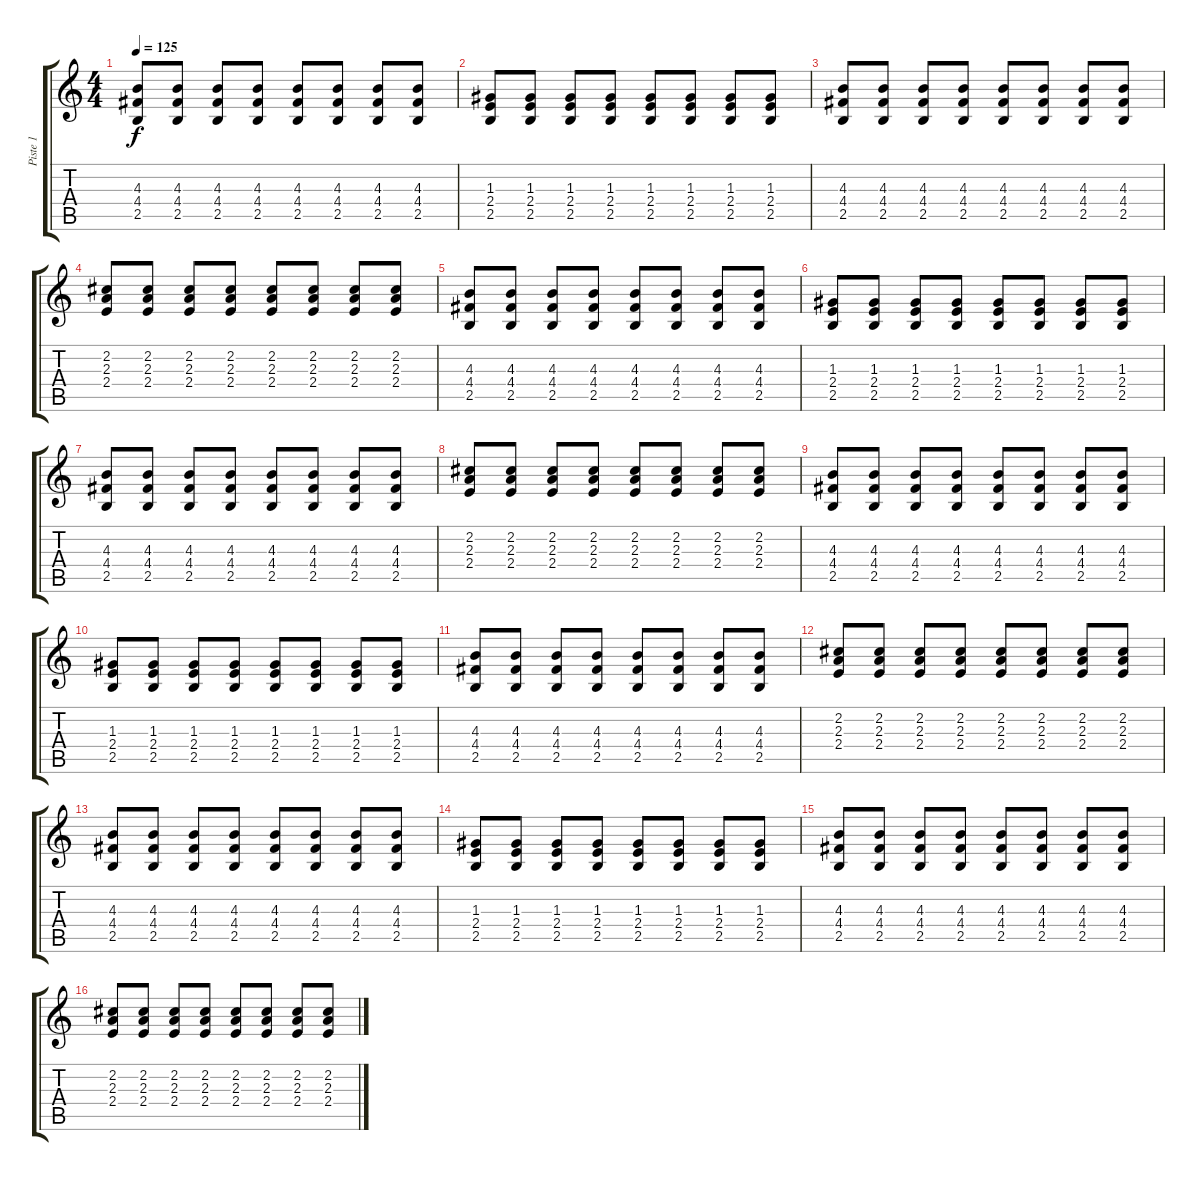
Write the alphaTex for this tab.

\track ("Piste 1" "Piste 1") {instrument acousticguitarnylon}
\staff {score tabs}
\tuning (E4 B3 G3 D3 A2 E2) {hide}
\ts (4 4)
\tempo 125
\clef g2
\ks c
(4.3 4.4 2.5).8{dy f} (4.3 4.4 2.5).8 (4.3 4.4 2.5).8 (4.3 4.4 2.5).8 (4.3 4.4 2.5).8 (4.3 4.4 2.5).8 (4.3 4.4 2.5).8 (4.3 4.4 2.5).8 |
(1.3 2.4 2.5).8{instrument distortionguitar} (1.3 2.4 2.5).8 (1.3 2.4 2.5).8{instrument distortionguitar} (1.3 2.4 2.5).8 (1.3 2.4 2.5).8 (1.3 2.4 2.5).8 (1.3 2.4 2.5).8 (1.3 2.4 2.5).8 |
(4.3 4.4 2.5).8 (4.3 4.4 2.5).8 (4.3 4.4 2.5).8 (4.3 4.4 2.5).8 (4.3 4.4 2.5).8 (4.3 4.4 2.5).8 (4.3 4.4 2.5).8 (4.3 4.4 2.5).8 |
(2.2 2.3 2.4).8 (2.2 2.3 2.4).8 (2.2 2.3 2.4).8 (2.2 2.3 2.4).8 (2.2 2.3 2.4).8 (2.2 2.3 2.4).8 (2.2 2.3 2.4).8 (2.2 2.3 2.4).8 |
(4.3 4.4 2.5).8 (4.3 4.4 2.5).8 (4.3 4.4 2.5).8 (4.3 4.4 2.5).8 (4.3 4.4 2.5).8 (4.3 4.4 2.5).8 (4.3 4.4 2.5).8 (4.3 4.4 2.5).8 |
(1.3 2.4 2.5).8{instrument distortionguitar} (1.3 2.4 2.5).8 (1.3 2.4 2.5).8{instrument distortionguitar} (1.3 2.4 2.5).8 (1.3 2.4 2.5).8 (1.3 2.4 2.5).8 (1.3 2.4 2.5).8 (1.3 2.4 2.5).8 |
(4.3 4.4 2.5).8 (4.3 4.4 2.5).8 (4.3 4.4 2.5).8 (4.3 4.4 2.5).8 (4.3 4.4 2.5).8 (4.3 4.4 2.5).8 (4.3 4.4 2.5).8 (4.3 4.4 2.5).8 |
(2.2 2.3 2.4).8 (2.2 2.3 2.4).8 (2.2 2.3 2.4).8 (2.2 2.3 2.4).8 (2.2 2.3 2.4).8 (2.2 2.3 2.4).8 (2.2 2.3 2.4).8 (2.2 2.3 2.4).8 |
(4.3 4.4 2.5).8 (4.3 4.4 2.5).8 (4.3 4.4 2.5).8 (4.3 4.4 2.5).8 (4.3 4.4 2.5).8 (4.3 4.4 2.5).8 (4.3 4.4 2.5).8 (4.3 4.4 2.5).8 |
(1.3 2.4 2.5).8{instrument distortionguitar} (1.3 2.4 2.5).8 (1.3 2.4 2.5).8{instrument distortionguitar} (1.3 2.4 2.5).8 (1.3 2.4 2.5).8 (1.3 2.4 2.5).8 (1.3 2.4 2.5).8 (1.3 2.4 2.5).8 |
(4.3 4.4 2.5).8 (4.3 4.4 2.5).8 (4.3 4.4 2.5).8 (4.3 4.4 2.5).8 (4.3 4.4 2.5).8 (4.3 4.4 2.5).8 (4.3 4.4 2.5).8 (4.3 4.4 2.5).8 |
(2.2 2.3 2.4).8 (2.2 2.3 2.4).8 (2.2 2.3 2.4).8 (2.2 2.3 2.4).8 (2.2 2.3 2.4).8 (2.2 2.3 2.4).8 (2.2 2.3 2.4).8 (2.2 2.3 2.4).8 |
(4.3 4.4 2.5).8 (4.3 4.4 2.5).8 (4.3 4.4 2.5).8 (4.3 4.4 2.5).8 (4.3 4.4 2.5).8 (4.3 4.4 2.5).8 (4.3 4.4 2.5).8 (4.3 4.4 2.5).8 |
(1.3 2.4 2.5).8{instrument distortionguitar} (1.3 2.4 2.5).8 (1.3 2.4 2.5).8{instrument distortionguitar} (1.3 2.4 2.5).8 (1.3 2.4 2.5).8 (1.3 2.4 2.5).8 (1.3 2.4 2.5).8 (1.3 2.4 2.5).8 |
(4.3 4.4 2.5).8 (4.3 4.4 2.5).8 (4.3 4.4 2.5).8 (4.3 4.4 2.5).8 (4.3 4.4 2.5).8 (4.3 4.4 2.5).8 (4.3 4.4 2.5).8 (4.3 4.4 2.5).8 |
(2.2 2.3 2.4).8 (2.2 2.3 2.4).8 (2.2 2.3 2.4).8 (2.2 2.3 2.4).8 (2.2 2.3 2.4).8 (2.2 2.3 2.4).8 (2.2 2.3 2.4).8 (2.2 2.3 2.4).8
